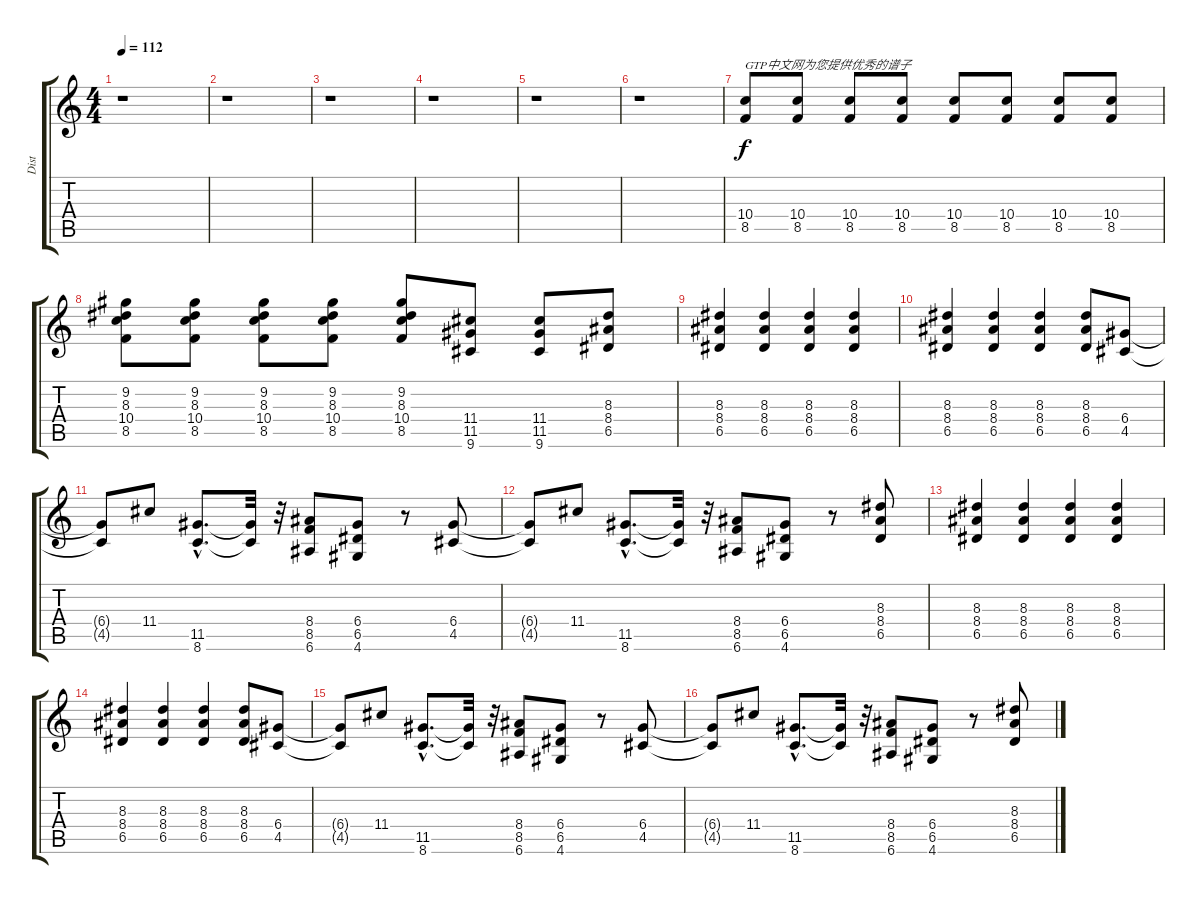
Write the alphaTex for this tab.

\track ("Dist" "Dist") {instrument distortionguitar}
\staff {score tabs}
\tuning (E4 B3 G3 D3 A2 E2) {hide}
\ts (4 4)
\tempo 112
\clef g2
\ks c
r.1{dy f} |
r.1 |
r.1 |
r.1 |
r.1 |
r.1 |
(10.4 8.5).8{txt "GTP中文网为您提供优秀的谱子"} (10.4 8.5).8 (10.4 8.5).8 (10.4 8.5).8 (10.4 8.5).8 (10.4 8.5).8 (10.4 8.5).8 (10.4 8.5).8 |
(9.2 8.3 10.4 8.5).8 (9.2 8.3 10.4 8.5).8 (9.2 8.3 10.4 8.5).8 (9.2 8.3 10.4 8.5).8 (9.2 8.3 10.4 8.5).8 (11.4 11.5 9.6).8 (11.4 11.5 9.6).8 (8.3 8.4 6.5).8 |
(8.3 8.4 6.5).4 (8.3 8.4 6.5).4 (8.3 8.4 6.5).4 (8.3 8.4 6.5).4 |
(8.3 8.4 6.5).4 (8.3 8.4 6.5).4 (8.3 8.4 6.5).4 (8.3 8.4 6.5).8 (6.4 4.5).8 |
(6.4{t} 4.5{t}).8 11.4.8 (11.5{hac} 8.6{hac}).8{d} (11.5{t} 8.6{t}).32 r.32 (8.4 8.5 6.6).8 (6.4 6.5 4.6).8 r.8 (6.4 4.5).8 |
(6.4{t} 4.5{t}).8 11.4.8 (11.5{hac} 8.6{hac}).8{d} (11.5{t} 8.6{t}).32 r.32 (8.4 8.5 6.6).8 (6.4 6.5 4.6).8 r.8 (8.3 8.4 6.5).8 |
(8.3 8.4 6.5).4 (8.3 8.4 6.5).4 (8.3 8.4 6.5).4 (8.3 8.4 6.5).4 |
(8.3 8.4 6.5).4 (8.3 8.4 6.5).4 (8.3 8.4 6.5).4 (8.3 8.4 6.5).8 (6.4 4.5).8 |
(6.4{t} 4.5{t}).8 11.4.8 (11.5{hac} 8.6{hac}).8{d} (11.5{t} 8.6{t}).32 r.32 (8.4 8.5 6.6).8 (6.4 6.5 4.6).8 r.8 (6.4 4.5).8 |
(6.4{t} 4.5{t}).8 11.4.8 (11.5{hac} 8.6{hac}).8{d} (11.5{t} 8.6{t}).32 r.32 (8.4 8.5 6.6).8 (6.4 6.5 4.6).8 r.8 (8.3 8.4 6.5).8
